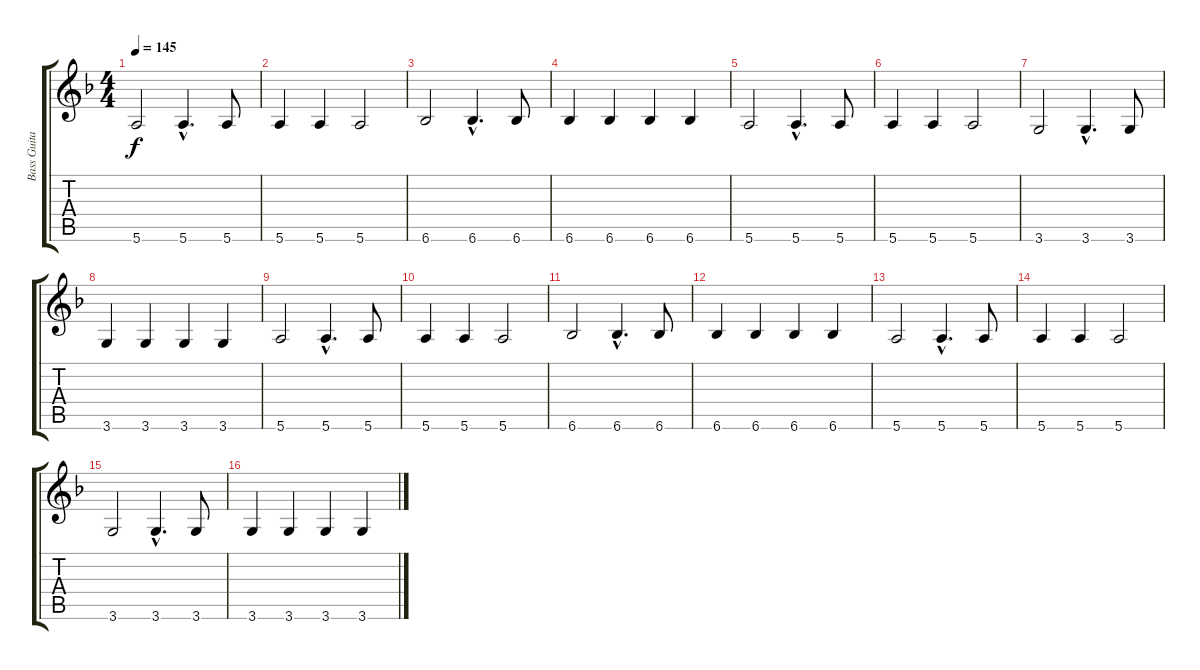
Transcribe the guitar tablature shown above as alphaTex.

\track ("Bass Guitar" "Bass Guita") {instrument electricbassfinger}
\staff {score tabs}
\tuning (E4 B3 G3 D3 A2 E2) {hide}
\ts (4 4)
\tempo 145
\clef g2
\ks f
5.6.2{dy f} 5.6{hac}.4{d} 5.6.8 |
5.6.4 5.6.4 5.6.2 |
6.6.2 6.6{hac}.4{d} 6.6.8 |
6.6.4 6.6.4 6.6.4 6.6.4 |
5.6.2 5.6{hac}.4{d} 5.6.8 |
5.6.4 5.6.4 5.6.2 |
3.6.2 3.6{hac}.4{d} 3.6.8 |
3.6.4 3.6.4 3.6.4 3.6.4 |
5.6.2 5.6{hac}.4{d} 5.6.8 |
5.6.4 5.6.4 5.6.2 |
6.6.2 6.6{hac}.4{d} 6.6.8 |
6.6.4 6.6.4 6.6.4 6.6.4 |
5.6.2 5.6{hac}.4{d} 5.6.8 |
5.6.4 5.6.4 5.6.2 |
3.6.2 3.6{hac}.4{d} 3.6.8 |
3.6.4 3.6.4 3.6.4 3.6.4
